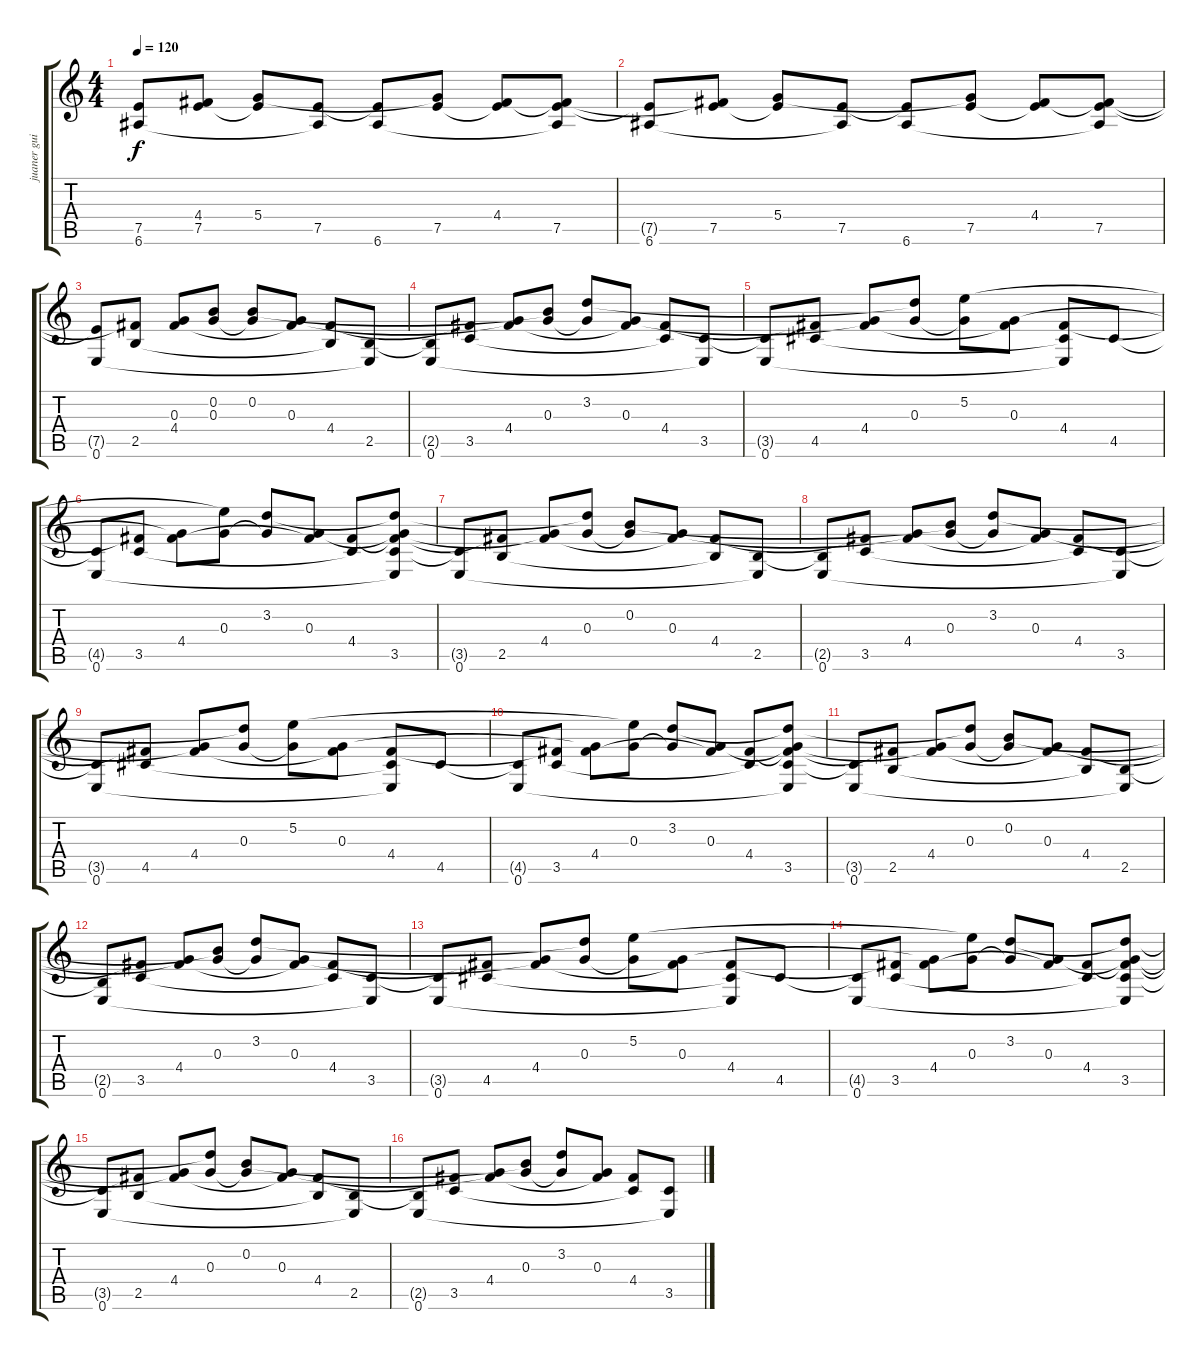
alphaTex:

\track ("juaner guitar" "juaner gui") {instrument acousticguitarsteel}
\staff {score tabs}
\tuning (E4 B3 G3 D3 A2 E2) {hide}
\ts (4 4)
\tempo 120
\clef g2
\ks c
(7.5{t} 6.6).8{dy f} (4.4{t} 7.5).8 (5.4 7.5{t}).8 (7.5 6.6{t}).8 (7.5{t} 6.6).8 (5.4{t} 7.5).8 (4.4 7.5{t}).8 (4.4{t} 7.5 6.6{t}).8 |
(7.5{t} 6.6).8 (4.4{t} 7.5).8 (5.4 7.5{t}).8 (7.5 6.6{t}).8 (7.5{t} 6.6).8 (5.4{t} 7.5).8 (4.4 7.5{t}).8 (4.4{t} 7.5 6.6{t}).8 |
(7.5{t} 0.6).8 (4.4{t} 2.5).8 (0.3 4.4).8 (0.2 0.3).8 (0.2 0.3{t}).8 (0.3 4.4{t}).8 (4.4 2.5{t}).8 (2.5 0.6{t}).8 |
(2.5{t} 0.6).8 (4.4{t} 3.5).8 (0.3{t} 4.4).8 (0.2{t} 0.3).8 (3.2 0.3{t}).8 (0.3 4.4{t}).8 (4.4 3.5{t}).8 (3.5 0.6{t}).8 |
(3.5{t} 0.6).8 (4.4{t} 4.5).8 (0.3{t} 4.4).8 (3.2{t} 0.3).8 (5.2 0.3{t}).8 (0.3 4.4{t}).8 (4.4 4.5{t} 0.6{t}).8 4.5.8 |
(4.5{t} 0.6).8 (4.4{t} 3.5).8 (0.3{t} 4.4).8 (5.2{t} 0.3).8 (3.2 0.3{t}).8 (0.3 4.4{t}).8 (4.4 3.5{t}).8 (3.2{t} 0.3{t} 4.4{t} 3.5 0.6{t}).8 |
(3.5{t} 0.6).8 (4.4{t} 2.5).8 (0.3{t} 4.4).8 (3.2{t} 0.3).8 (0.2 0.3{t}).8 (0.3 4.4{t}).8 (4.4 2.5{t}).8 (2.5 0.6{t}).8 |
(2.5{t} 0.6).8 (4.4{t} 3.5).8 (0.3{t} 4.4).8 (0.2{t} 0.3).8 (3.2 0.3{t}).8 (0.3 4.4{t}).8 (4.4 3.5{t}).8 (3.5 0.6{t}).8 |
(3.5{t} 0.6).8 (4.4{t} 4.5).8 (0.3{t} 4.4).8 (3.2{t} 0.3).8 (5.2 0.3{t}).8 (0.3 4.4{t}).8 (4.4 4.5{t} 0.6{t}).8 4.5.8 |
(4.5{t} 0.6).8 (4.4{t} 3.5).8 (0.3{t} 4.4).8 (5.2{t} 0.3).8 (3.2 0.3{t}).8 (0.3 4.4{t}).8 (4.4 3.5{t}).8 (3.2{t} 0.3{t} 4.4{t} 3.5 0.6{t}).8 |
(3.5{t} 0.6).8 (4.4{t} 2.5).8 (0.3{t} 4.4).8 (3.2{t} 0.3).8 (0.2 0.3{t}).8 (0.3 4.4{t}).8 (4.4 2.5{t}).8 (2.5 0.6{t}).8 |
(2.5{t} 0.6).8 (4.4{t} 3.5).8 (0.3{t} 4.4).8 (0.2{t} 0.3).8 (3.2 0.3{t}).8 (0.3 4.4{t}).8 (4.4 3.5{t}).8 (3.5 0.6{t}).8 |
(3.5{t} 0.6).8 (4.4{t} 4.5).8 (0.3{t} 4.4).8 (3.2{t} 0.3).8 (5.2 0.3{t}).8 (0.3 4.4{t}).8 (4.4 4.5{t} 0.6{t}).8 4.5.8 |
(4.5{t} 0.6).8 (4.4{t} 3.5).8 (0.3{t} 4.4).8 (5.2{t} 0.3).8 (3.2 0.3{t}).8 (0.3 4.4{t}).8 (4.4 3.5{t}).8 (3.2{t} 0.3{t} 4.4{t} 3.5 0.6{t}).8 |
(3.5{t} 0.6).8 (4.4{t} 2.5).8 (0.3{t} 4.4).8 (3.2{t} 0.3).8 (0.2 0.3{t}).8 (0.3 4.4{t}).8 (4.4 2.5{t}).8 (2.5 0.6{t}).8 |
(2.5{t} 0.6).8 (4.4{t} 3.5).8 (0.3{t} 4.4).8 (0.2{t} 0.3).8 (3.2 0.3{t}).8 (0.3 4.4{t}).8 (4.4 3.5{t}).8 (3.5 0.6{t}).8
